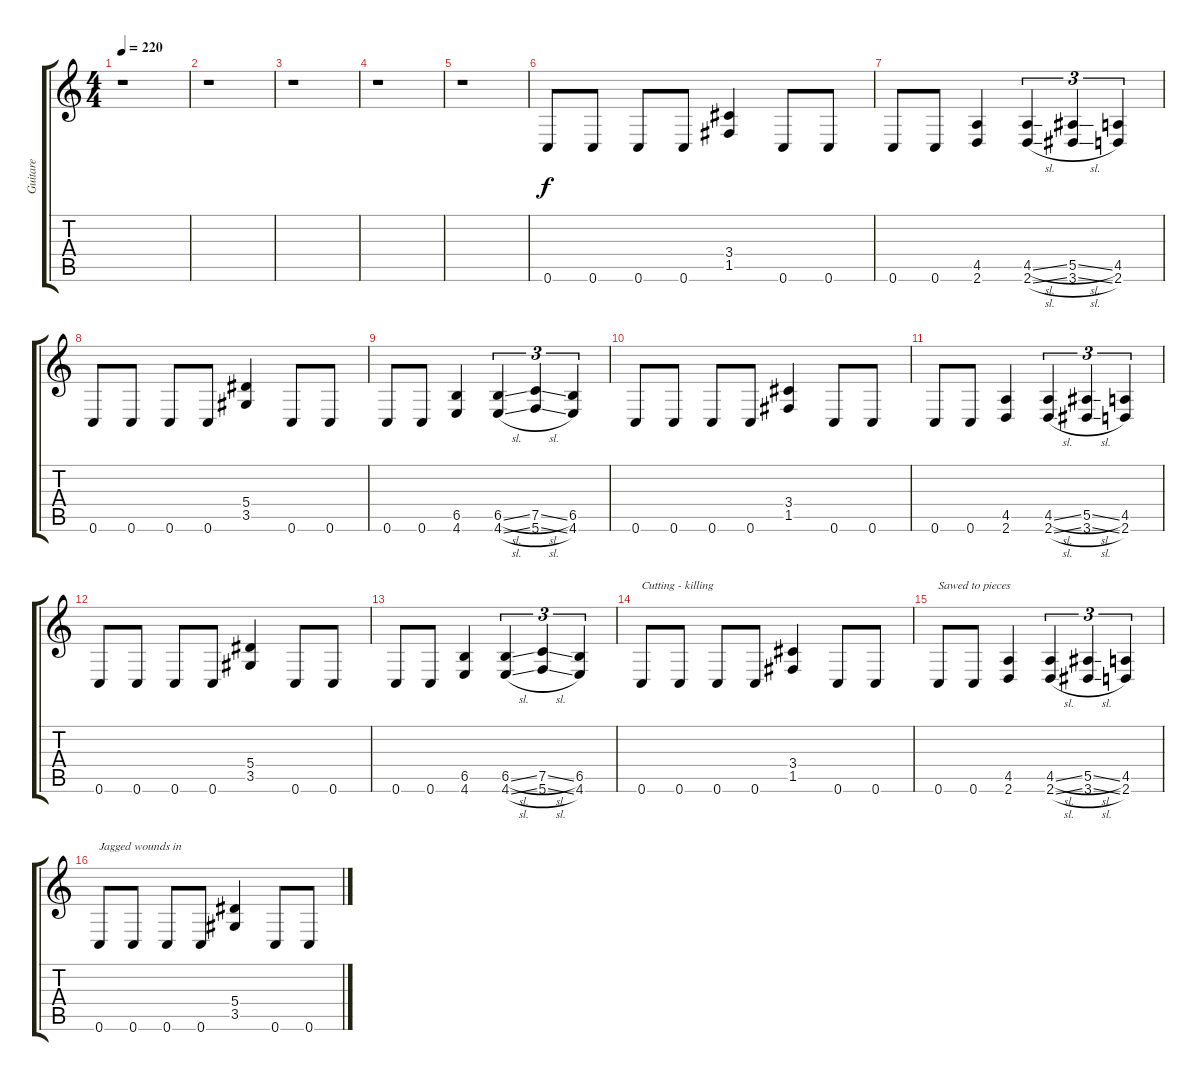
\track ("Guitare" "Guitare") {instrument overdrivenguitar}
\staff {score tabs}
\tuning (C4 G3 Eb3 Bb2 F2 C2) {hide}
\ts (4 4)
\tempo 220
\clef g2
\ks c
r.1{dy f} |
r.1 |
r.1 |
r.1 |
r.1 |
0.6.8 0.6.8 0.6.8 0.6.8 (3.4 1.5).4 0.6.8 0.6.8 |
0.6.8 0.6.8 (4.5 2.6).4 (4.5{sl} 2.6{sl}).4{tu (3 2)} (5.5{sl} 3.6{sl}).4{tu (3 2)} (4.5 2.6).4{tu (3 2)} |
0.6.8 0.6.8 0.6.8 0.6.8 (5.4 3.5).4 0.6.8 0.6.8 |
0.6.8 0.6.8 (6.5 4.6).4 (6.5{sl} 4.6{sl}).4{tu (3 2)} (7.5{sl} 5.6{sl}).4{tu (3 2)} (6.5 4.6).4{tu (3 2)} |
0.6.8 0.6.8 0.6.8 0.6.8 (3.4 1.5).4 0.6.8 0.6.8 |
0.6.8 0.6.8 (4.5 2.6).4 (4.5{sl} 2.6{sl}).4{tu (3 2)} (5.5{sl} 3.6{sl}).4{tu (3 2)} (4.5 2.6).4{tu (3 2)} |
0.6.8 0.6.8 0.6.8 0.6.8 (5.4 3.5).4 0.6.8 0.6.8 |
0.6.8 0.6.8 (6.5 4.6).4 (6.5{sl} 4.6{sl}).4{tu (3 2)} (7.5{sl} 5.6{sl}).4{tu (3 2)} (6.5 4.6).4{tu (3 2)} |
0.6.8{txt "Cutting - killing"} 0.6.8 0.6.8 0.6.8 (3.4 1.5).4 0.6.8 0.6.8 |
0.6.8{txt "Sawed to pieces"} 0.6.8 (4.5 2.6).4 (4.5{sl} 2.6{sl}).4{tu (3 2)} (5.5{sl} 3.6{sl}).4{tu (3 2)} (4.5 2.6).4{tu (3 2)} |
0.6.8{txt "Jagged wounds in"} 0.6.8 0.6.8 0.6.8 (5.4 3.5).4 0.6.8 0.6.8
